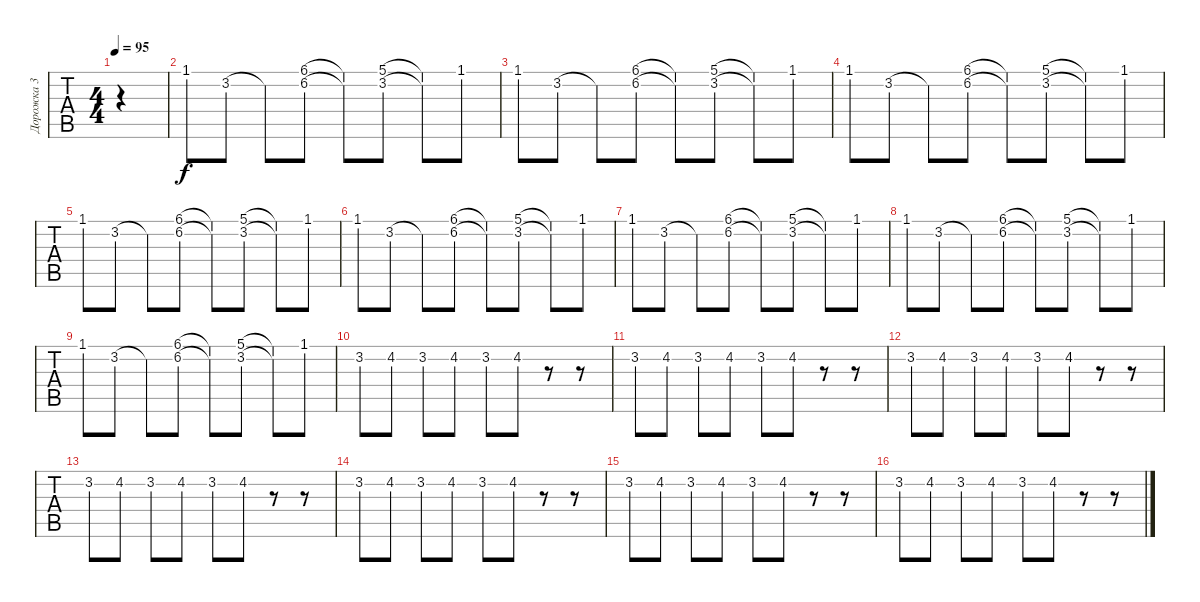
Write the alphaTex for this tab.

\track ("Дорожка 3" "Дорожка 3") {instrument overdrivenguitar}
\staff {tabs}
\tuning (D4 A3 F3 C3 G2 C2) {hide}
\ts (4 4)
\tempo 95
\clef g2
\ks c
|
1.1.8{instrument overdrivenguitar} 3.2.8 3.2{t}.8 (6.1 6.2).8 (6.1{t} 6.2{t}).8 (5.1 3.2).8 (5.1{t} 3.2{t}).8 1.1.8 |
1.1.8 3.2.8 3.2{t}.8 (6.1 6.2).8 (6.1{t} 6.2{t}).8 (5.1 3.2).8 (5.1{t} 3.2{t}).8 1.1.8 |
1.1.8 3.2.8 3.2{t}.8 (6.1 6.2).8 (6.1{t} 6.2{t}).8 (5.1 3.2).8 (5.1{t} 3.2{t}).8 1.1.8 |
1.1.8 3.2.8 3.2{t}.8 (6.1 6.2).8 (6.1{t} 6.2{t}).8 (5.1 3.2).8 (5.1{t} 3.2{t}).8 1.1.8 |
1.1.8 3.2.8 3.2{t}.8 (6.1 6.2).8 (6.1{t} 6.2{t}).8 (5.1 3.2).8 (5.1{t} 3.2{t}).8 1.1.8 |
1.1.8 3.2.8 3.2{t}.8 (6.1 6.2).8 (6.1{t} 6.2{t}).8 (5.1 3.2).8 (5.1{t} 3.2{t}).8 1.1.8 |
1.1.8 3.2.8 3.2{t}.8 (6.1 6.2).8 (6.1{t} 6.2{t}).8 (5.1 3.2).8 (5.1{t} 3.2{t}).8 1.1.8 |
1.1.8 3.2.8 3.2{t}.8 (6.1 6.2).8 (6.1{t} 6.2{t}).8 (5.1 3.2).8 (5.1{t} 3.2{t}).8 1.1.8 |
3.2.8{instrument overdrivenguitar} 4.2.8 3.2.8 4.2.8 3.2.8 4.2.8 r.8 r.8 |
3.2.8 4.2.8 3.2.8 4.2.8 3.2.8 4.2.8 r.8 r.8 |
3.2.8 4.2.8 3.2.8 4.2.8 3.2.8 4.2.8 r.8 r.8 |
3.2.8 4.2.8 3.2.8 4.2.8 3.2.8 4.2.8 r.8 r.8 |
3.2.8 4.2.8 3.2.8 4.2.8 3.2.8 4.2.8 r.8 r.8 |
3.2.8 4.2.8 3.2.8 4.2.8 3.2.8 4.2.8 r.8 r.8 |
3.2.8 4.2.8 3.2.8 4.2.8 3.2.8 4.2.8 r.8 r.8
